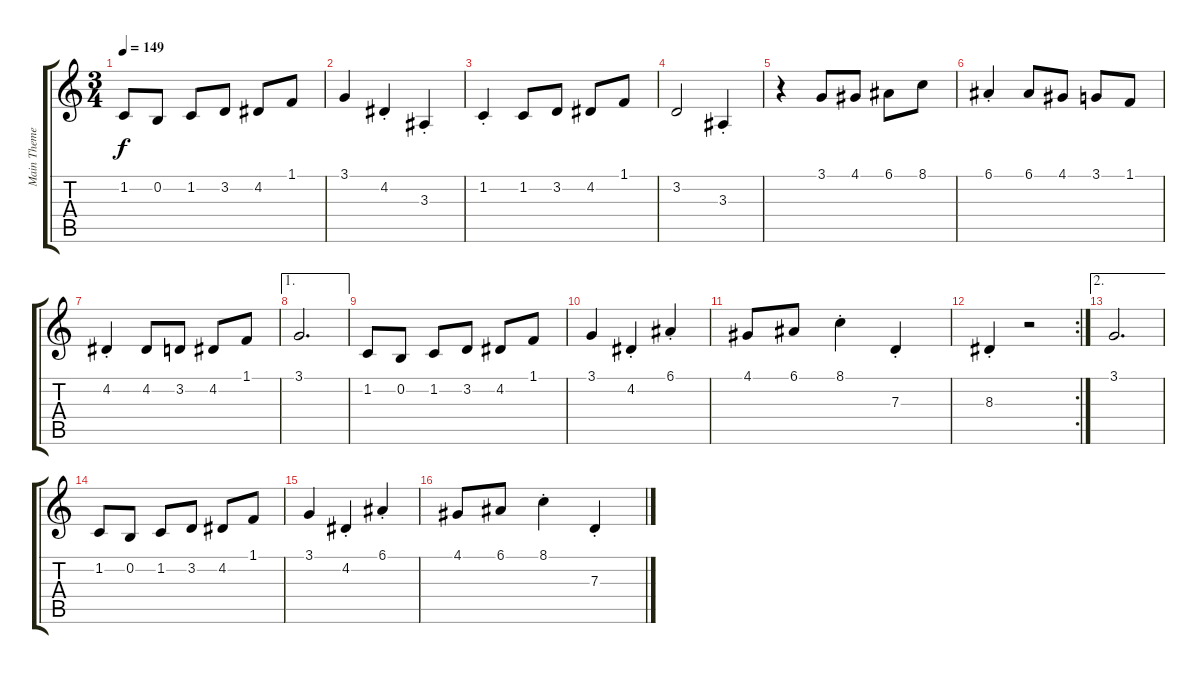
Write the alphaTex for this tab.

\track ("Main Theme Piccolo" "Main Theme") {instrument piccolo}
\staff {score tabs}
\tuning (E4 B3 G3 D3 A2 E2) {hide}
\ts (3 4)
\tempo 149
\clef g2
\ks c
1.2.8{dy f} 0.2.8 1.2.8 3.2.8 4.2.8 1.1.8 |
3.1.4 4.2{st}.4 3.3{st}.4 |
1.2{st}.4 1.2.8 3.2.8 4.2.8 1.1.8 |
3.2.2 3.3{st}.4 |
r.4 3.1.8 4.1.8 6.1.8 8.1.8 |
6.1{st}.4 6.1.8 4.1.8 3.1.8 1.1.8 |
4.2{st}.4 4.2.8 3.2.8 4.2.8 1.1.8 |
\ae 1
3.1.2{d} |
1.2.8 0.2.8 1.2.8 3.2.8 4.2.8 1.1.8 |
3.1.4 4.2{st}.4 6.1{st}.4 |
4.1.8 6.1.8 8.1{st}.4 7.3{st}.4 |
\rc 2
8.3{st}.4 r.2 |
\ae 2
3.1.2{d} |
1.2.8 0.2.8 1.2.8 3.2.8{volume 0} 4.2.8 1.1.8 |
3.1.4 4.2{st}.4 6.1{st}.4 |
4.1.8 6.1.8 8.1{st}.4 7.3{st}.4
